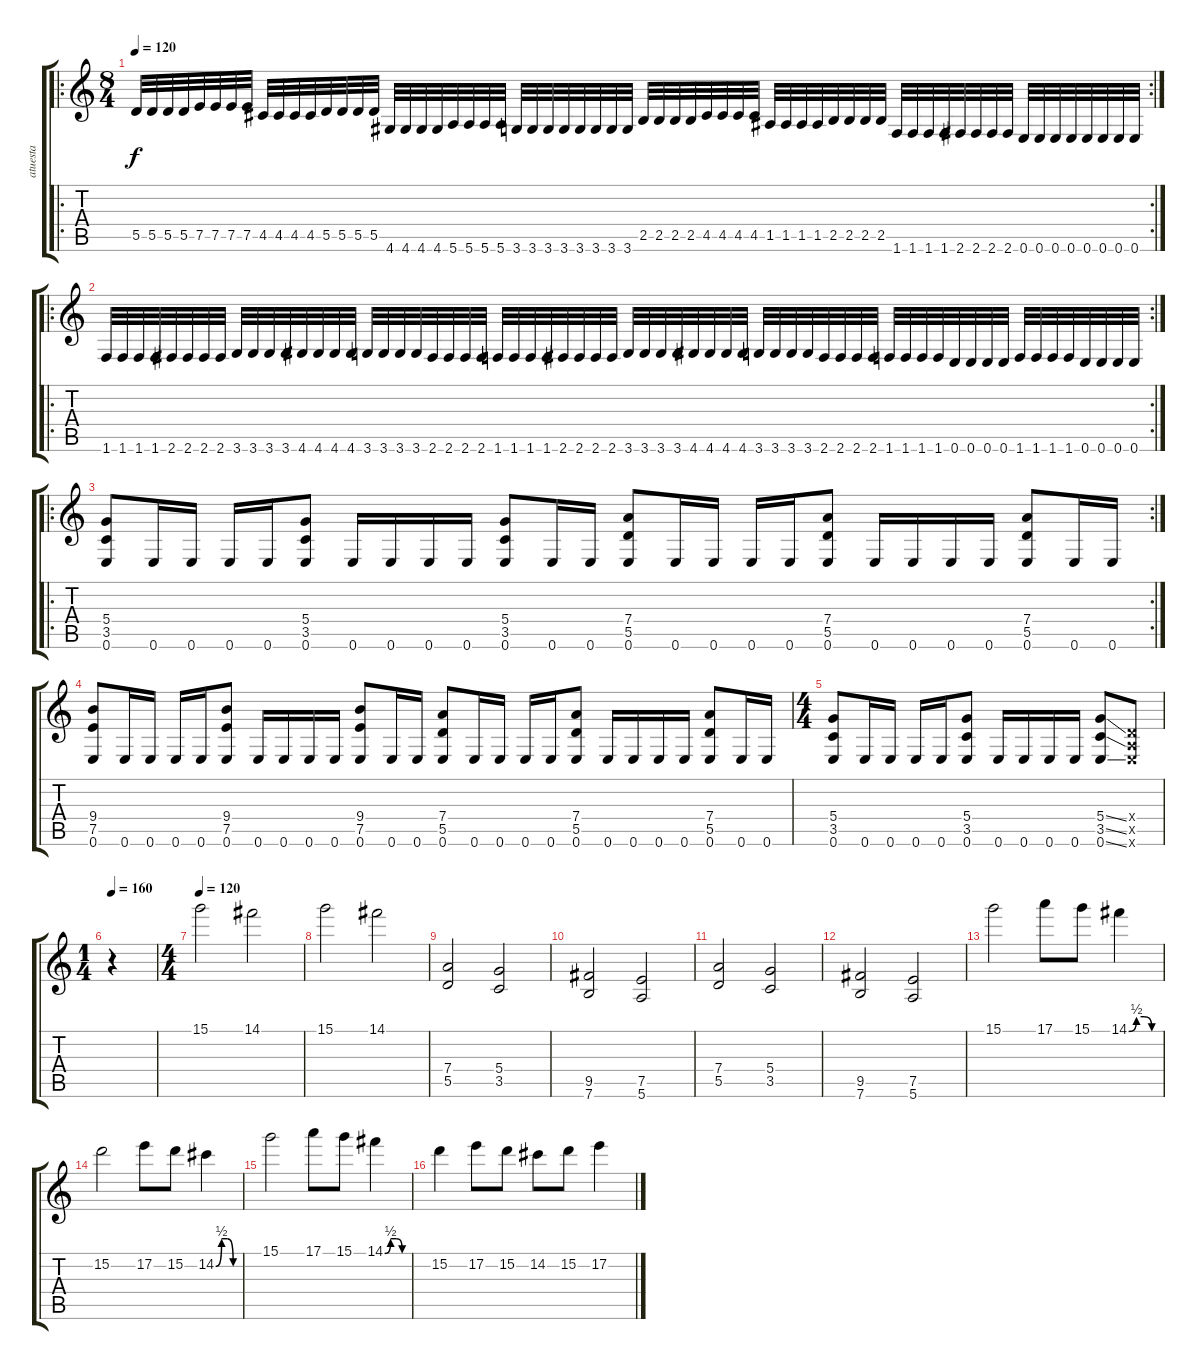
\track ("atuesta" "atuesta") {instrument overdrivenguitar}
\staff {score tabs}
\tuning (E4 B3 G3 D3 A2 E2) {hide}
\ro
\rc 2
\ts (8 4)
\tempo 120
\clef g2
\ks c
5.5.32{dy f} 5.5.32 5.5.32 5.5.32 7.5.32 7.5.32 7.5.32 7.5.32 4.5.32 4.5.32 4.5.32 4.5.32 5.5.32 5.5.32 5.5.32 5.5.32 4.6.32 4.6.32 4.6.32 4.6.32 5.6.32 5.6.32 5.6.32 5.6.32 3.6.32 3.6.32 3.6.32 3.6.32 3.6.32 3.6.32 3.6.32 3.6.32 2.5.32 2.5.32 2.5.32 2.5.32 4.5.32 4.5.32 4.5.32 4.5.32 1.5.32 1.5.32 1.5.32 1.5.32 2.5.32 2.5.32 2.5.32 2.5.32 1.6.32 1.6.32 1.6.32 1.6.32 2.6.32 2.6.32 2.6.32 2.6.32 0.6.32 0.6.32 0.6.32 0.6.32 0.6.32 0.6.32 0.6.32 0.6.32 |
\ro
\rc 2
1.6.32 1.6.32 1.6.32 1.6.32 2.6.32 2.6.32 2.6.32 2.6.32 3.6.32 3.6.32 3.6.32 3.6.32 4.6.32 4.6.32 4.6.32 4.6.32 3.6.32 3.6.32 3.6.32 3.6.32 2.6.32 2.6.32 2.6.32 2.6.32 1.6.32 1.6.32 1.6.32 1.6.32 2.6.32 2.6.32 2.6.32 2.6.32 3.6.32 3.6.32 3.6.32 3.6.32 4.6.32 4.6.32 4.6.32 4.6.32 3.6.32 3.6.32 3.6.32 3.6.32 2.6.32 2.6.32 2.6.32 2.6.32 1.6.32 1.6.32 1.6.32 1.6.32 0.6.32 0.6.32 0.6.32 0.6.32 1.6.32 1.6.32 1.6.32 1.6.32 0.6.32 0.6.32 0.6.32 0.6.32 |
\ro
\rc 2
(5.4 3.5 0.6).8 0.6.16 0.6.16 0.6.16 0.6.16 (5.4 3.5 0.6).8 0.6.16 0.6.16 0.6.16 0.6.16 (5.4 3.5 0.6).8 0.6.16 0.6.16 (7.4 5.5 0.6).8 0.6.16 0.6.16 0.6.16 0.6.16 (7.4 5.5 0.6).8 0.6.16 0.6.16 0.6.16 0.6.16 (7.4 5.5 0.6).8 0.6.16 0.6.16 |
(9.4 7.5 0.6).8 0.6.16 0.6.16 0.6.16 0.6.16 (9.4 7.5 0.6).8 0.6.16 0.6.16 0.6.16 0.6.16 (9.4 7.5 0.6).8 0.6.16 0.6.16 (7.4 5.5 0.6).8 0.6.16 0.6.16 0.6.16 0.6.16 (7.4 5.5 0.6).8 0.6.16 0.6.16 0.6.16 0.6.16 (7.4 5.5 0.6).8 0.6.16 0.6.16 |
\ts (4 4)
(5.4 3.5 0.6).8 0.6.16 0.6.16 0.6.16 0.6.16 (5.4 3.5 0.6).8 0.6.16 0.6.16 0.6.16 0.6.16 (5.4{ss} 3.5{ss} 0.6{ss}).8 (0.4{x} 0.5{x} 0.6{x}).8 |
\ts (1 4)
\tempo 160
r.4 |
\ts (4 4)
\tempo 120
15.1.2 14.1.2 |
15.1.2 14.1.2 |
(7.4 5.5).2 (5.4 3.5).2 |
(9.5 7.6).2 (7.5 5.6).2 |
(7.4 5.5).2 (5.4 3.5).2 |
(9.5 7.6).2 (7.5 5.6).2 |
15.1.2 17.1.8 15.1.8 14.1{be (custom 0 0 15 2 30 2 45 0 60 0)}.4 |
15.2.2 17.2.8 15.2.8 14.2{be (custom 0 0 15 2 30 2 45 0 60 0)}.4 |
15.1.2 17.1.8 15.1.8 14.1{be (custom 0 0 15 2 30 2 45 0 60 0)}.4 |
15.2.4 17.2.8 15.2.8 14.2.8 15.2.8 17.2.4
